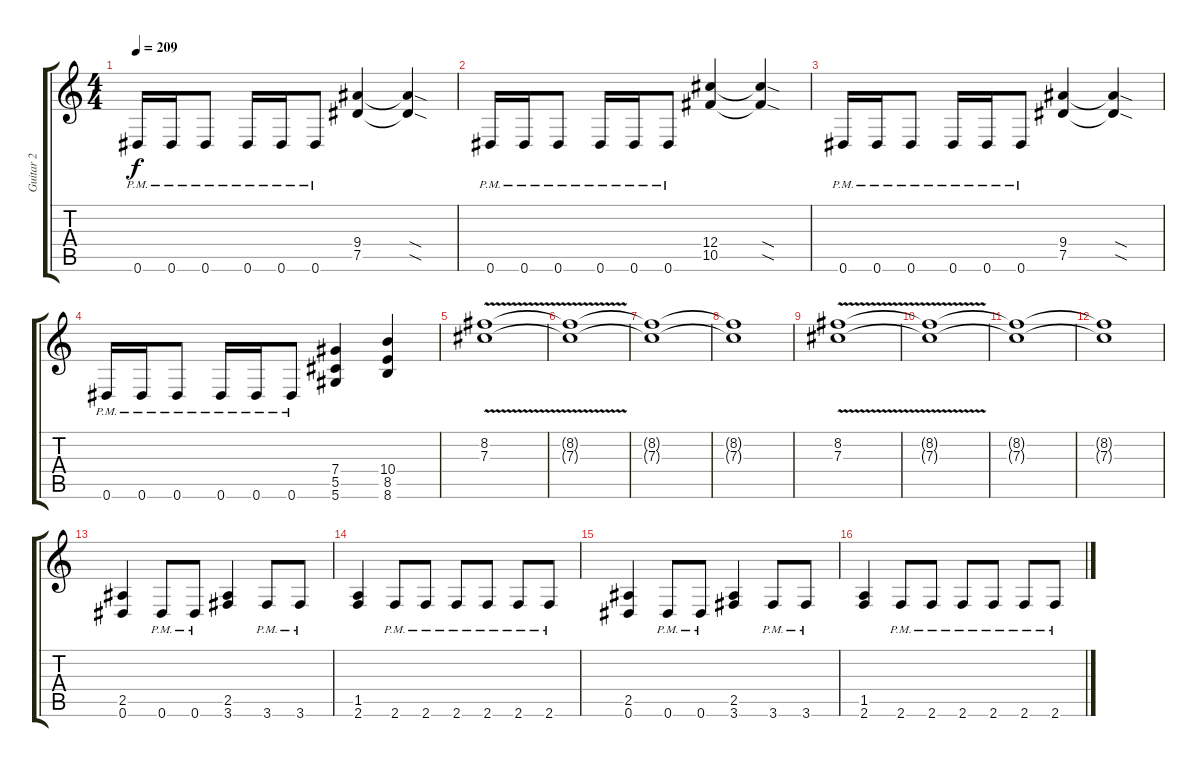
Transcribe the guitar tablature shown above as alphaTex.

\track ("Guitar 2" "Guitar 2") {instrument distortionguitar}
\staff {score tabs}
\tuning (Eb4 Bb3 Gb3 Db3 Ab2 Eb2) {hide}
\ts (4 4)
\tempo 209
\clef g2
\ks c
0.6{pm}.16{dy f} 0.6{pm}.16 0.6{pm}.8 0.6{pm}.16 0.6{pm}.16 0.6{pm}.8 (9.4 7.5).4 (9.4{sod t} 7.5{sod t}).4 |
0.6{pm}.16 0.6{pm}.16 0.6{pm}.8 0.6{pm}.16 0.6{pm}.16 0.6{pm}.8 (12.4 10.5).4 (12.4{sod t} 10.5{sod t}).4 |
0.6{pm}.16 0.6{pm}.16 0.6{pm}.8 0.6{pm}.16 0.6{pm}.16 0.6{pm}.8 (9.4 7.5).4 (9.4{sod t} 7.5{sod t}).4 |
0.6{pm}.16 0.6{pm}.16 0.6{pm}.8 0.6{pm}.16 0.6{pm}.16 0.6{pm}.8 (7.4 5.5 5.6).4 (10.4 8.5 8.6).4 |
(8.2{v} 7.3{v}).1 |
(8.2{t} 7.3{t}).1 |
(8.2{t} 7.3{t}).1 |
(8.2{t} 7.3{t}).1 |
(8.2{v} 7.3).1 |
(8.2{t} 7.3{t}).1 |
(8.2{t} 7.3{t}).1 |
(8.2{t} 7.3{t}).1 |
(2.5 0.6).4 0.6{pm}.8 0.6{pm}.8 (2.5 3.6).4 3.6{pm}.8 3.6{pm}.8 |
(1.5 2.6).4 2.6{pm}.8 2.6{pm}.8 2.6{pm}.8 2.6{pm}.8 2.6{pm}.8 2.6{pm}.8 |
(2.5 0.6).4 0.6{pm}.8 0.6{pm}.8 (2.5 3.6).4 3.6{pm}.8 3.6{pm}.8 |
(1.5 2.6).4 2.6{pm}.8 2.6{pm}.8 2.6{pm}.8 2.6{pm}.8 2.6{pm}.8 2.6{pm}.8
